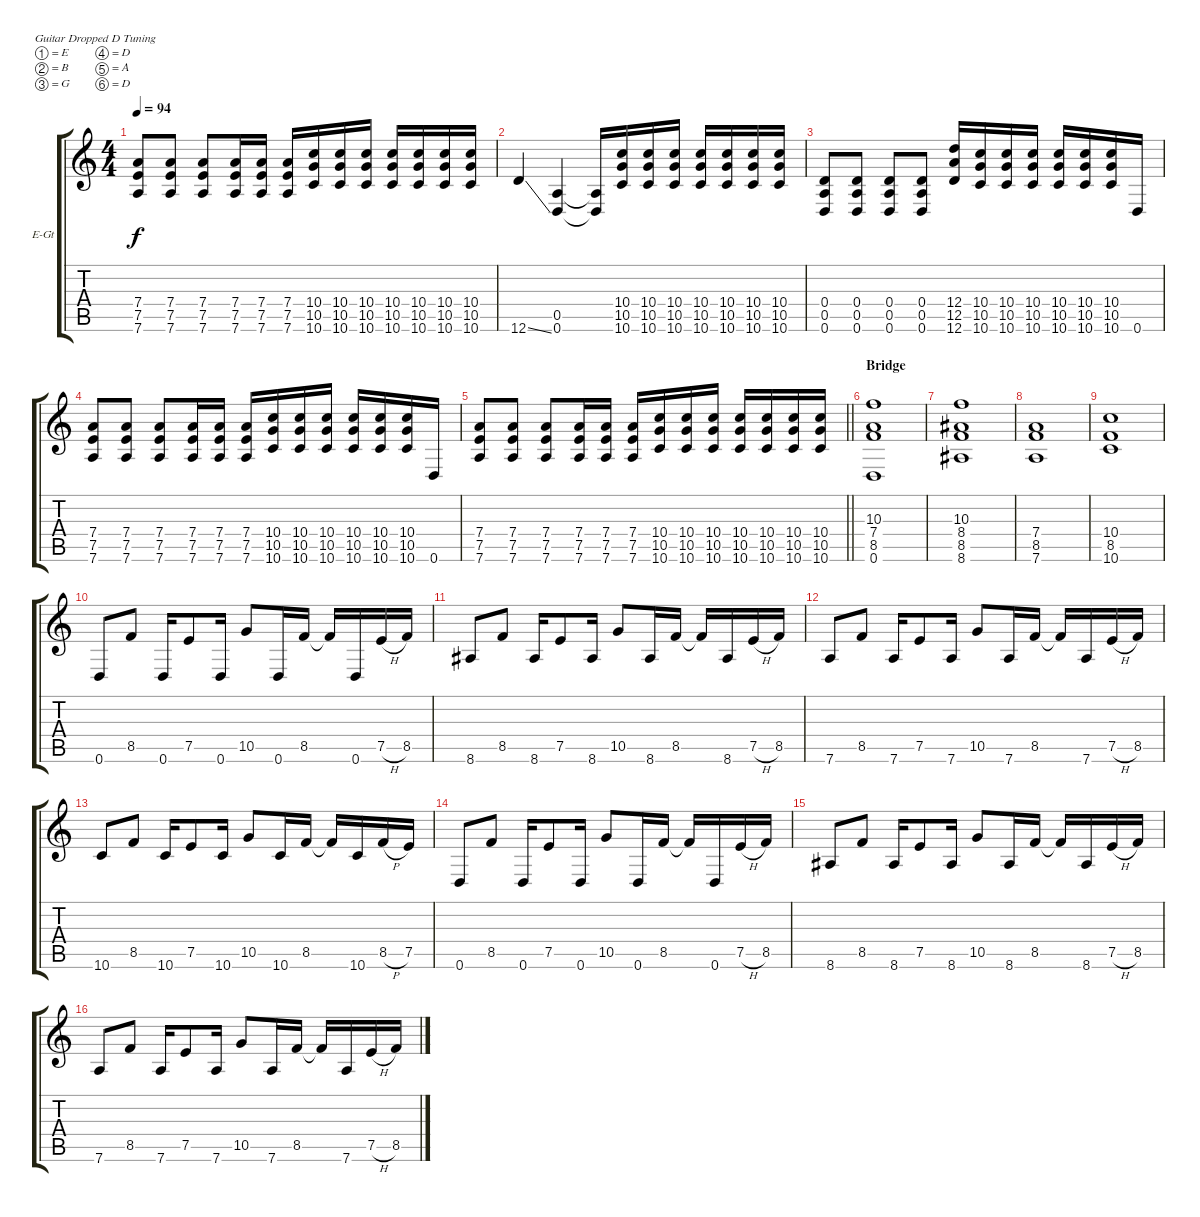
\bracketExtendMode groupsimilarinstruments
\firstSystemTrackNameOrientation horizontal
\otherSystemsTrackNameOrientation horizontal
\track ("Guitar 1" "E-Gt") {instrument distortionguitar}
\staff {score tabs}
\tuning (E4 B3 G3 D3 A2 D2)
\ts (4 4)
\tempo 94
\clef g2
\ks c
(7.4 7.5 7.6).8{dy f} (7.4 7.5 7.6).8 (7.4 7.5 7.6).8 (7.4 7.5 7.6).16 (7.4 7.5 7.6).16 (7.4 7.5 7.6).16 (10.4 10.5 10.6).16 (10.4 10.5 10.6).16 (10.4 10.5 10.6).16 (10.4 10.5 10.6).16 (10.4 10.5 10.6).16 (10.4 10.5 10.6).16 (10.4 10.5 10.6).16 |
12.6{ss}.4 (0.5 0.6).4 (0.5{t} 0.6{t}).16 (10.4 10.5 10.6).16 (10.4 10.5 10.6).16 (10.4 10.5 10.6).16 (10.4 10.5 10.6).16 (10.4 10.5 10.6).16 (10.4 10.5 10.6).16 (10.4 10.5 10.6).16 |
(0.4 0.5 0.6).8 (0.4 0.5 0.6).8 (0.4 0.5 0.6).8 (0.4 0.5 0.6).8 (12.4 12.5 12.6).16 (10.4 10.5 10.6).16 (10.4 10.5 10.6).16 (10.4 10.5 10.6).16 (10.4 10.5 10.6).16 (10.4 10.5 10.6).16 (10.4 10.5 10.6).16 0.6.16 |
(7.4 7.5 7.6).8 (7.4 7.5 7.6).8 (7.4 7.5 7.6).8 (7.4 7.5 7.6).16 (7.4 7.5 7.6).16 (7.4 7.5 7.6).16 (10.4 10.5 10.6).16 (10.4 10.5 10.6).16 (10.4 10.5 10.6).16 (10.4 10.5 10.6).16 (10.4 10.5 10.6).16 (10.4 10.5 10.6).16 0.6.16 |
\barLineRight lightlight
(7.4 7.5 7.6).8 (7.4 7.5 7.6).8 (7.4 7.5 7.6).8 (7.4 7.5 7.6).16 (7.4 7.5 7.6).16 (7.4 7.5 7.6).16 (10.4 10.5 10.6).16 (10.4 10.5 10.6).16 (10.4 10.5 10.6).16 (10.4 10.5 10.6).16 (10.4 10.5 10.6).16 (10.4 10.5 10.6).16 (10.4 10.5 10.6).16 |
\section ("" "Bridge")
(10.3 7.4 8.5 0.6).1 |
(10.3 8.4 8.5 8.6).1 |
(7.4 8.5 7.6).1 |
(10.4 8.5 10.6).1 |
0.6.8 8.5.8 0.6.16 7.5.8 0.6.16 10.5.8 0.6.16 8.5.16 8.5{t}.16 0.6.16 7.5{h}.16 8.5.16 |
8.6.8 8.5.8 8.6.16 7.5.8 8.6.16 10.5.8 8.6.16 8.5.16 8.5{t}.16 8.6.16 7.5{h}.16 8.5.16 |
7.6.8 8.5.8 7.6.16 7.5.8 7.6.16 10.5.8 7.6.16 8.5.16 8.5{t}.16 7.6.16 7.5{h}.16 8.5.16 |
10.6.8 8.5.8 10.6.16 7.5.8 10.6.16 10.5.8 10.6.16 8.5.16 8.5{t}.16 10.6.16 8.5{h}.16 7.5.16 |
0.6.8 8.5.8 0.6.16 7.5.8 0.6.16 10.5.8 0.6.16 8.5.16 8.5{t}.16 0.6.16 7.5{h}.16 8.5.16 |
8.6.8 8.5.8 8.6.16 7.5.8 8.6.16 10.5.8 8.6.16 8.5.16 8.5{t}.16 8.6.16 7.5{h}.16 8.5.16 |
7.6.8 8.5.8 7.6.16 7.5.8 7.6.16 10.5.8 7.6.16 8.5.16 8.5{t}.16 7.6.16 7.5{h}.16 8.5.16
